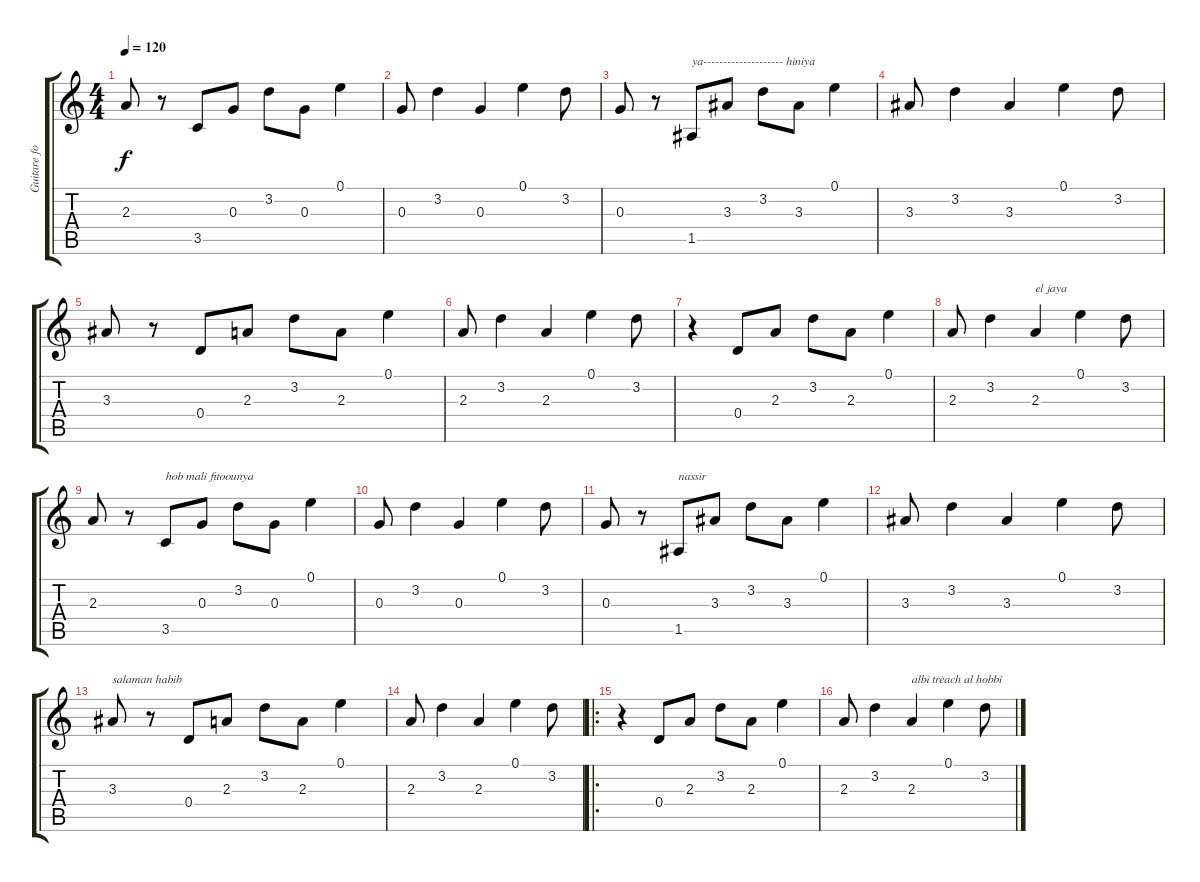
\track ("Guitare folk acoutique" "Guitare fo") {instrument acousticguitarsteel}
\staff {score tabs}
\tuning (E4 B3 G3 D3 A2 E2) {hide}
\ts (4 4)
\tempo 120
\clef g2
\ks c
2.3.8{dy f} r.8 3.5.8 0.3.8 3.2.8 0.3.8 0.1.4 |
0.3.8 3.2.4 0.3.4 0.1.4 3.2.8 |
0.3.8 r.8 1.5.8{txt "ya-------------------- hiniya"} 3.3.8 3.2.8 3.3.8 0.1.4 |
3.3.8 3.2.4 3.3.4 0.1.4 3.2.8 |
3.3.8 r.8 0.4.8 2.3.8 3.2.8 2.3.8 0.1.4 |
2.3.8 3.2.4 2.3.4 0.1.4 3.2.8 |
r.4 0.4.8 2.3.8 3.2.8 2.3.8 0.1.4 |
2.3.8 3.2.4 2.3.4{txt "el jaya"} 0.1.4 3.2.8 |
2.3.8 r.8 3.5.8{txt "hob mali fitoounya"} 0.3.8 3.2.8 0.3.8 0.1.4 |
0.3.8 3.2.4 0.3.4 0.1.4 3.2.8 |
0.3.8 r.8 1.5.8{txt "nassir"} 3.3.8 3.2.8 3.3.8 0.1.4 |
3.3.8 3.2.4 3.3.4 0.1.4 3.2.8 |
3.3.8{txt "salaman habib"} r.8 0.4.8 2.3.8 3.2.8 2.3.8 0.1.4 |
2.3.8 3.2.4 2.3.4 0.1.4 3.2.8 |
\ro
r.4 0.4.8 2.3.8 3.2.8 2.3.8 0.1.4 |
2.3.8 3.2.4 2.3.4{txt "albi trèach al hobbi"} 0.1.4 3.2.8
